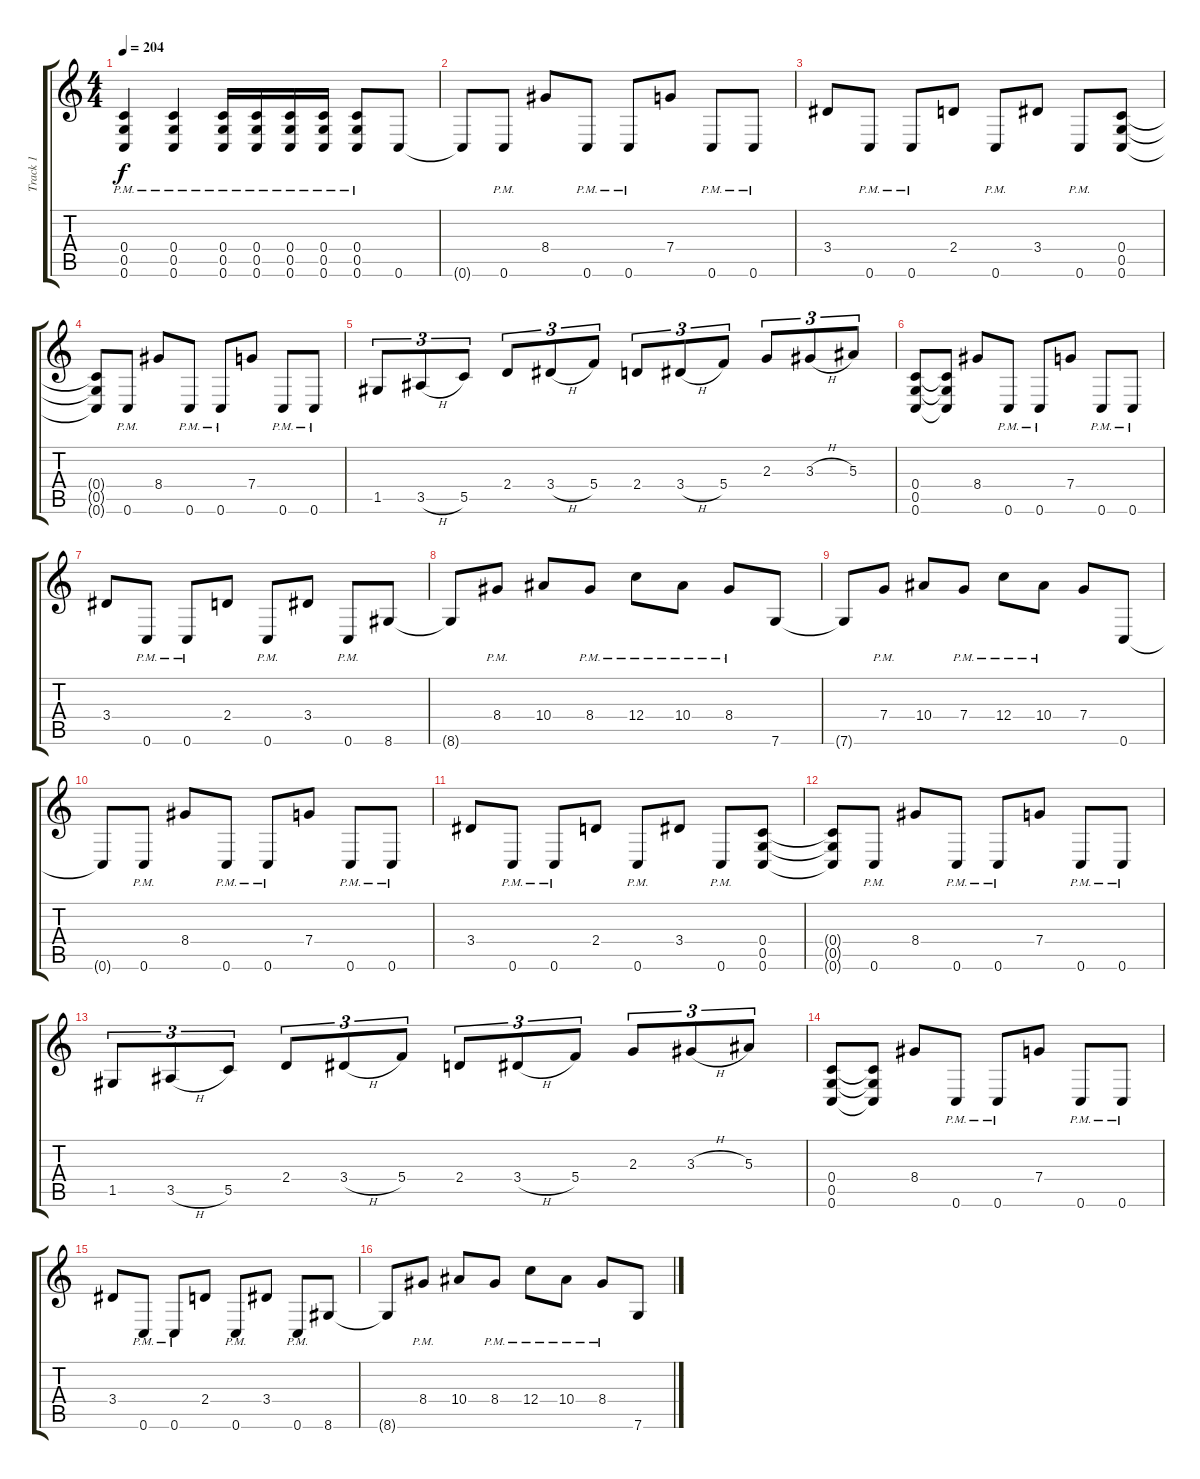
\track ("Track 1" "Track 1") {instrument distortionguitar}
\staff {score tabs}
\tuning (D4 A3 F3 C3 G2 C2) {hide}
\ts (4 4)
\tempo 204
\clef g2
\ks c
(0.4{pm} 0.5{pm} 0.6{pm}).4{dy f} (0.4{pm} 0.5{pm} 0.6{pm}).4 (0.4{pm} 0.5{pm} 0.6{pm}).16 (0.4{pm} 0.5{pm} 0.6{pm}).16 (0.4{pm} 0.5{pm} 0.6{pm}).16 (0.4{pm} 0.5{pm} 0.6{pm}).16 (0.4{pm} 0.5{pm} 0.6{pm}).8 0.6.8 |
0.6{t}.8 0.6{pm}.8 8.4.8 0.6{pm}.8 0.6{pm}.8 7.4.8 0.6{pm}.8 0.6{pm}.8 |
3.4.8 0.6{pm}.8 0.6{pm}.8 2.4.8 0.6{pm}.8 3.4.8 0.6{pm}.8 (0.4 0.5 0.6).8 |
(0.4{t} 0.5{t} 0.6{t}).8 0.6{pm}.8 8.4.8 0.6{pm}.8 0.6{pm}.8 7.4.8 0.6{pm}.8 0.6{pm}.8 |
1.5.8{tu (3 2)} 3.5{h}.8{tu (3 2)} 5.5.8{tu (3 2)} 2.4.8{tu (3 2)} 3.4{h}.8{tu (3 2)} 5.4.8{tu (3 2)} 2.4.8{tu (3 2)} 3.4{h}.8{tu (3 2)} 5.4.8{tu (3 2)} 2.3.8{tu (3 2)} 3.3{h}.8{tu (3 2)} 5.3.8{tu (3 2)} |
(0.4 0.5 0.6).8 (0.4{t} 0.5{t} 0.6{t}).8 8.4.8 0.6{pm}.8 0.6{pm}.8 7.4.8 0.6{pm}.8 0.6{pm}.8 |
3.4.8 0.6{pm}.8 0.6{pm}.8 2.4.8 0.6{pm}.8 3.4.8 0.6{pm}.8 8.6.8 |
8.6{t}.8 8.4{pm}.8 10.4.8 8.4{pm}.8 12.4{pm}.8 10.4{pm}.8 8.4{pm}.8 7.6.8 |
7.6{t}.8 7.4{pm}.8 10.4.8 7.4{pm}.8 12.4{pm}.8 10.4{pm}.8 7.4.8 0.6.8 |
0.6{t}.8 0.6{pm}.8 8.4.8 0.6{pm}.8 0.6{pm}.8 7.4.8 0.6{pm}.8 0.6{pm}.8 |
3.4.8 0.6{pm}.8 0.6{pm}.8 2.4.8 0.6{pm}.8 3.4.8 0.6{pm}.8 (0.4 0.5 0.6).8 |
(0.4{t} 0.5{t} 0.6{t}).8 0.6{pm}.8 8.4.8 0.6{pm}.8 0.6{pm}.8 7.4.8 0.6{pm}.8 0.6{pm}.8 |
1.5.8{tu (3 2)} 3.5{h}.8{tu (3 2)} 5.5.8{tu (3 2)} 2.4.8{tu (3 2)} 3.4{h}.8{tu (3 2)} 5.4.8{tu (3 2)} 2.4.8{tu (3 2)} 3.4{h}.8{tu (3 2)} 5.4.8{tu (3 2)} 2.3.8{tu (3 2)} 3.3{h}.8{tu (3 2)} 5.3.8{tu (3 2)} |
(0.4 0.5 0.6).8 (0.4{t} 0.5{t} 0.6{t}).8 8.4.8 0.6{pm}.8 0.6{pm}.8 7.4.8 0.6{pm}.8 0.6{pm}.8 |
3.4.8 0.6{pm}.8 0.6{pm}.8 2.4.8 0.6{pm}.8 3.4.8 0.6{pm}.8 8.6.8 |
8.6{t}.8 8.4{pm}.8 10.4.8 8.4{pm}.8 12.4{pm}.8 10.4{pm}.8 8.4{pm}.8 7.6.8
